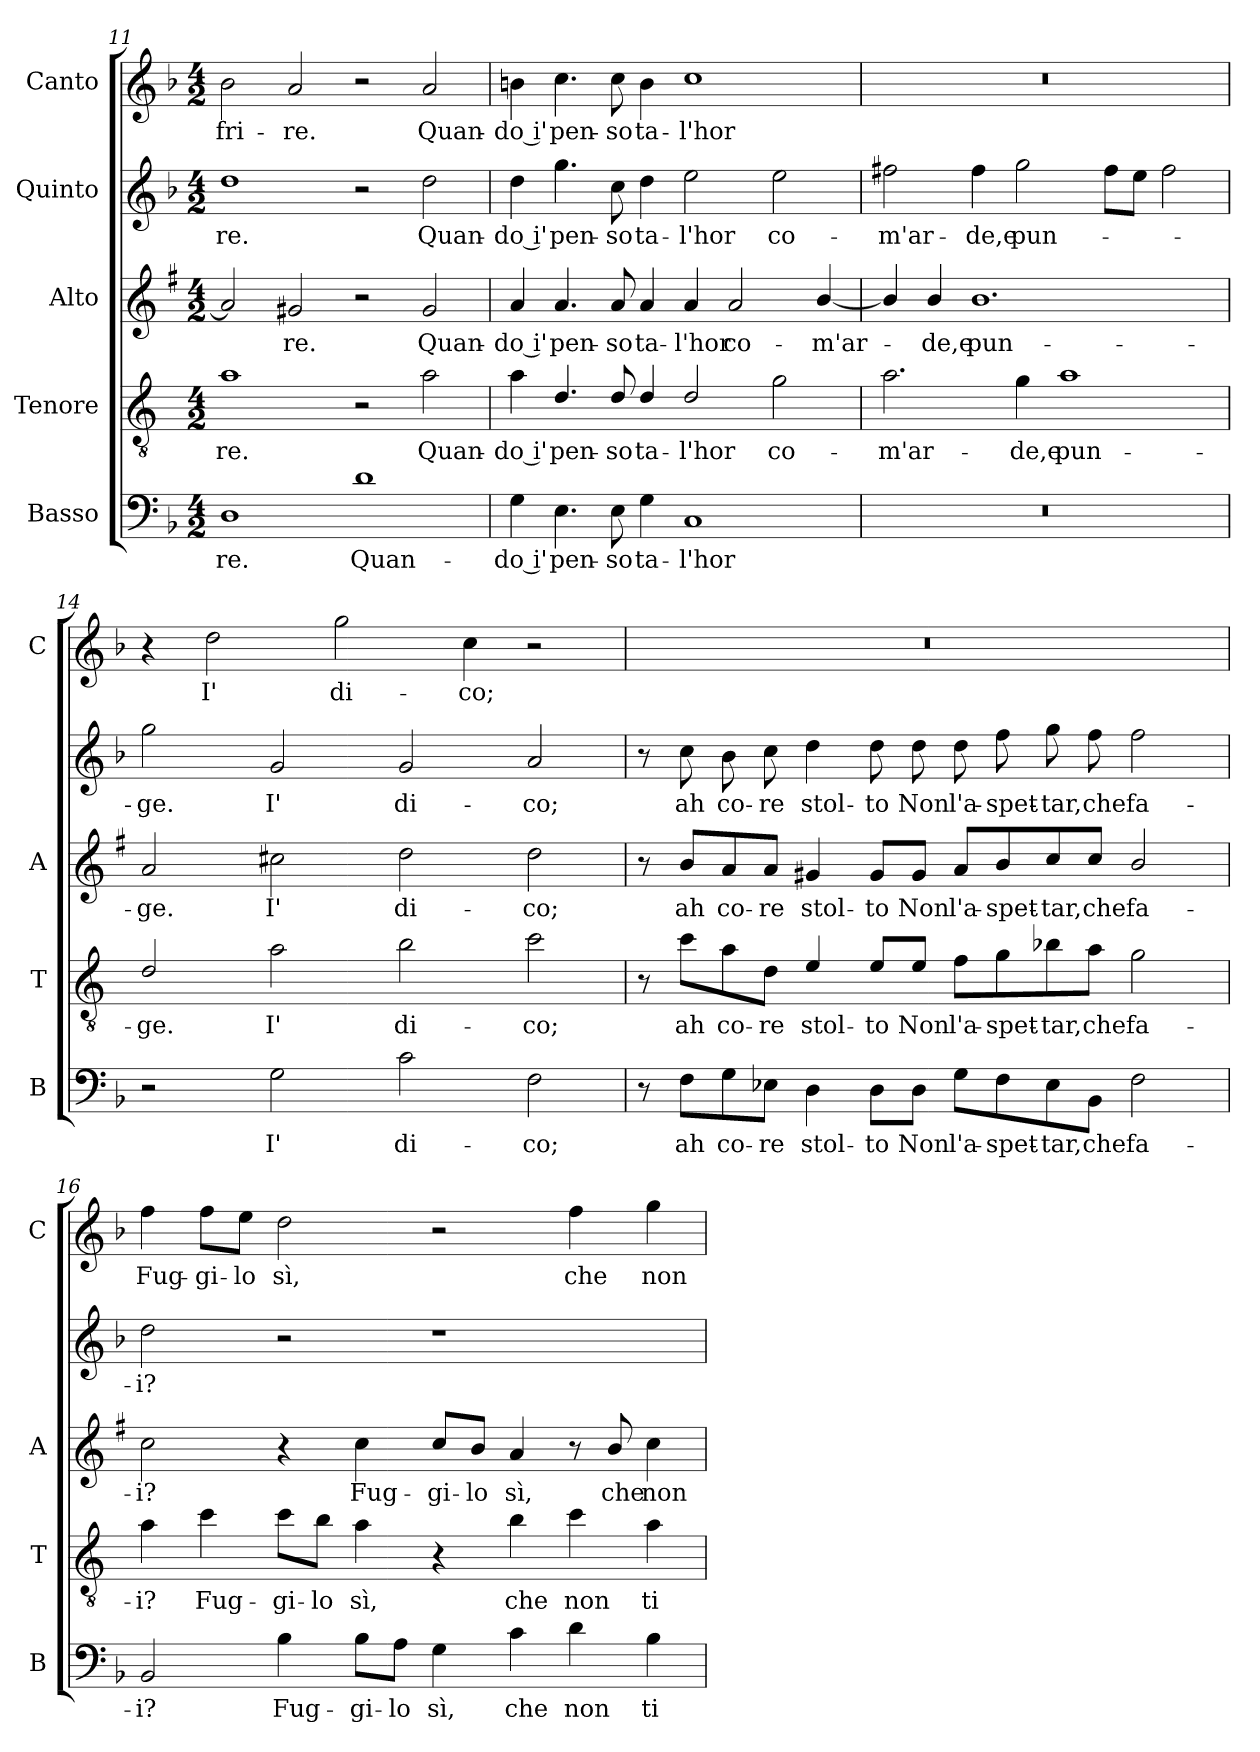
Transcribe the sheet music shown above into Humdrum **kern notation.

**kern	**text	**kern	**text	**kern	**text	**kern	**text	**kern	**text
*part5	*part5	*part4	*part4	*part3	*part3	*part2	*part2	*part1	*part1
*staff5	*staff5	*staff4	*staff4	*staff3	*staff3	*staff2	*staff2	*staff1	*staff1
*I"Basso	*	*I"Tenore	*	*I"Alto	*	*I"Quinto	*	*I"Canto	*
*I'B	*	*I'T	*	*I'A	*	*	*	*I'C	*
*clefF4	*	*clefGv2	*	*clefG2	*	*clefG2	*	*clefG2	*
*	*	*ITrd4c7	*	*ITrd1c2	*	*	*	*	*
*k[b-]	*	*k[b-]	*	*k[b-]	*	*k[b-]	*	*k[b-]	*
*F:	*	*F:	*	*F:	*	*F:	*	*F:	*
*M4/2	*	*M4/2	*	*M4/2	*	*M4/2	*	*M4/2	*
=11	=11	=11	=11	=11	=11	=11	=11	=11	=11
!	!LO:LY:b	!	!LO:LY:b	!	!	!	!LO:LY:b	!	!LO:LY:b
1D	-re.	1d	-re.	2g/]	.	1dd	-re.	2b-\	-fri-
!	!	!	!	!	!LO:LY:b	!	!	!	!LO:LY:b
.	.	.	.	2f#X/	-re.	.	.	2a/	-re.
!	!LO:LY:b	!	!	!	!	!	!	!	!
1d	Quan-	2r	.	2r	.	2r	.	2r	.
!	!	!	!LO:LY:b	!	!LO:LY:b	!	!LO:LY:b	!	!LO:LY:b
.	.	2d\	Quan-	2f#/	Quan-	2dd\	Quan-	2a/	Quan-
=12	=12	=12	=12	=12	=12	=12	=12	=12	=12
!	!LO:LY:b	!	!LO:LY:b	!	!LO:LY:b	!	!LO:LY:b	!	!LO:LY:b
4G\	-do i'	4d\	-do i'	4g/	-do i'	4dd\	-do i'	4bn\	-do i'
!	!LO:LY:b	!	!LO:LY:b	!	!LO:LY:b	!	!LO:LY:b	!	!LO:LY:b
4.E\	pen-	4.G/	pen-	4.g/	pen-	4.gg\	pen-	4.cc\	pen-
!	!LO:LY:b	!	!LO:LY:b	!	!LO:LY:b	!	!LO:LY:b	!	!LO:LY:b
8E\	-so	8G/	-so	8g/	-so	8cc\	-so	8cc\	-so
!	!LO:LY:b	!	!LO:LY:b	!	!LO:LY:b	!	!LO:LY:b	!	!LO:LY:b
4G\	ta-	4G/	ta-	4g/	ta-	4dd\	ta-	4b\	ta-
!	!LO:LY:b	!	!LO:LY:b	!	!LO:LY:b	!	!LO:LY:b	!	!LO:LY:b
1C	-l'hor	2G/	-l'hor	4g/	-l'hor	2ee\	-l'hor	1cc	-l'hor
!	!	!	!	!	!LO:LY:b	!	!	!	!
.	.	.	.	2g/	co-	.	.	.	.
!	!	!	!LO:LY:b	!	!	!	!LO:LY:b	!	!
.	.	2c\	co-	.	.	2ee\	co-	.	.
!	!	!	!	!	!LO:LY:b	!	!	!	!
.	.	.	.	[4a/	-m'ar-	.	.	.	.
!!LO:PB:g=z
=13	=13	=13	=13	=13	=13	=13	=13	=13	=13
!	!	!	!LO:LY:b	!	!	!	!LO:LY:b	!	!
0r	.	2.d\	-m'ar-	4a/]	.	2ff#X\	-m'ar-	0r	.
!	!	!	!	!	!LO:LY:b	!	!	!	!
.	.	.	.	4a/	-de,e	.	.	.	.
!	!	!	!	!	!LO:LY:b	!	!LO:LY:b	!	!
.	.	.	.	1.a	pun-	4ff#\	-de,e	.	.
!	!	!	!LO:LY:b	!	!	!	!LO:LY:b	!	!
.	.	4c\	-de,e	.	.	2gg\	pun-	.	.
!	!	!	!LO:LY:b	!	!	!	!	!	!
.	.	1d	pun-	.	.	.	.	.	.
.	.	.	.	.	.	8ff#\L	.	.	.
.	.	.	.	.	.	8ee\J	.	.	.
.	.	.	.	.	.	2ff#\	.	.	.
=14	=14	=14	=14	=14	=14	=14	=14	=14	=14
!	!	!	!LO:LY:b	!	!LO:LY:b	!	!LO:LY:b	!	!
2r	.	2G/	-ge.	2g/	-ge.	2gg\	-ge.	4r	.
!	!	!	!	!	!	!	!	!	!LO:LY:b
.	.	.	.	.	.	.	.	2dd\	I'
!	!LO:LY:b	!	!LO:LY:b	!	!LO:LY:b	!	!LO:LY:b	!	!
2G\	I'	2d\	I'	2bn\	I'	2g/	I'	.	.
!	!	!	!	!	!	!	!	!	!LO:LY:b
.	.	.	.	.	.	.	.	2gg\	di-
!	!LO:LY:b	!	!LO:LY:b	!	!LO:LY:b	!	!LO:LY:b	!	!
2c\	di-	2e\	di-	2cc\	di-	2g/	di-	.	.
!	!	!	!	!	!	!	!	!	!LO:LY:b
.	.	.	.	.	.	.	.	4cc\	-co;
!	!LO:LY:b	!	!LO:LY:b	!	!LO:LY:b	!	!LO:LY:b	!	!
2F\	-co;	2f\	-co;	2cc\	-co;	2a/	-co;	2r	.
=15	=15	=15	=15	=15	=15	=15	=15	=15	=15
8r	.	8r	.	8r	.	8r	.	0r	.
!	!LO:LY:b	!	!LO:LY:b	!	!LO:LY:b	!	!LO:LY:b	!	!
8F\L	ah	8f\L	ah	8a/L	ah	8cc\	ah	.	.
!	!LO:LY:b	!	!LO:LY:b	!	!LO:LY:b	!	!LO:LY:b	!	!
8G\	co-	8d\	co-	8g/	co-	8b-\	co-	.	.
!	!LO:LY:b	!	!LO:LY:b	!	!LO:LY:b	!	!LO:LY:b	!	!
8E-X\J	-re	8G\J	-re	8g/J	-re	8cc\	-re	.	.
!	!LO:LY:b	!	!LO:LY:b	!	!LO:LY:b	!	!LO:LY:b	!	!
4D\	stol-	4A/	stol-	4f#X/	stol-	4dd\	stol-	.	.
!	!LO:LY:b	!	!LO:LY:b	!	!LO:LY:b	!	!LO:LY:b	!	!
8D\L	-to	8A/L	-to	8f#/L	-to	8dd\	-to	.	.
!	!LO:LY:b	!	!LO:LY:b	!	!LO:LY:b	!	!LO:LY:b	!	!
8D\J	Non	8A/J	Non	8f#/J	Non	8dd\	Non	.	.
!	!LO:LY:b	!	!LO:LY:b	!	!LO:LY:b	!	!LO:LY:b	!	!
8G\L	l'a-	8B-\L	l'a-	8g/L	l'a-	8dd\	l'a-	.	.
!	!LO:LY:b	!	!LO:LY:b	!	!LO:LY:b	!	!LO:LY:b	!	!
8F\	-spet-	8c\	-spet-	8a/	-spet-	8ff\	-spet-	.	.
!	!LO:LY:b	!	!LO:LY:b	!	!LO:LY:b	!	!LO:LY:b	!	!
8E-\	-tar,	8e-X\	-tar,	8b-/	-tar,	8gg\	-tar,	.	.
!	!LO:LY:b	!	!LO:LY:b	!	!LO:LY:b	!	!LO:LY:b	!	!
8BB-\J	che	8d\J	che	8b-/J	che	8ff\	che	.	.
!	!LO:LY:b	!	!LO:LY:b	!	!LO:LY:b	!	!LO:LY:b	!	!
2F\	fa-	2c\	fa-	2a/	fa-	2ff\	fa-	.	.
!!LO:LB:g=z
=16	=16	=16	=16	=16	=16	=16	=16	=16	=16
!	!LO:LY:b	!	!LO:LY:b	!	!LO:LY:b	!	!LO:LY:b	!	!LO:LY:b
2BB-/	-i?	4d\	-i?	2b-\	-i?	2dd\	-i?	4ff\	Fug-
!	!	!	!LO:LY:b	!	!	!	!	!	!LO:LY:b
.	.	4f\	Fug-	.	.	.	.	8ff\L	-gi-
!	!	!	!	!	!	!	!	!	!LO:LY:b
.	.	.	.	.	.	.	.	8ee\J	-lo
!	!LO:LY:b	!	!LO:LY:b	!	!	!	!	!	!LO:LY:b
4B-\	Fug-	8f\L	-gi-	4r	.	2r	.	2dd\	sì,
!	!	!	!LO:LY:b	!	!	!	!	!	!
.	.	8e\J	-lo	.	.	.	.	.	.
!	!LO:LY:b	!	!LO:LY:b	!	!LO:LY:b	!	!	!	!
8B-\L	-gi-	4d\	sì,	4b-\	Fug-	.	.	.	.
!	!LO:LY:b	!	!	!	!	!	!	!	!
8A\J	-lo	.	.	.	.	.	.	.	.
!	!LO:LY:b	!	!	!	!LO:LY:b	!	!	!	!
4G\	sì,	4r	.	8b-/L	-gi-	1r	.	2r	.
!	!	!	!	!	!LO:LY:b	!	!	!	!
.	.	.	.	8a/J	-lo	.	.	.	.
!	!LO:LY:b	!	!LO:LY:b	!	!LO:LY:b	!	!	!	!
4c\	che	4e\	che	4g/	sì,	.	.	.	.
!	!LO:LY:b	!	!LO:LY:b	!	!	!	!	!	!LO:LY:b
4d\	non	4f\	non	8r	.	.	.	4ff\	che
!	!	!	!	!	!LO:LY:b	!	!	!	!
.	.	.	.	8a/	che	.	.	.	.
!	!LO:LY:b	!	!LO:LY:b	!	!LO:LY:b	!	!	!	!LO:LY:b
4B-\	ti	4d\	ti	4b-\	non	.	.	4gg\	non
=	=	=	=	=	=	=	=	=	=
*-	*-	*-	*-	*-	*-	*-	*-	*-	*-
